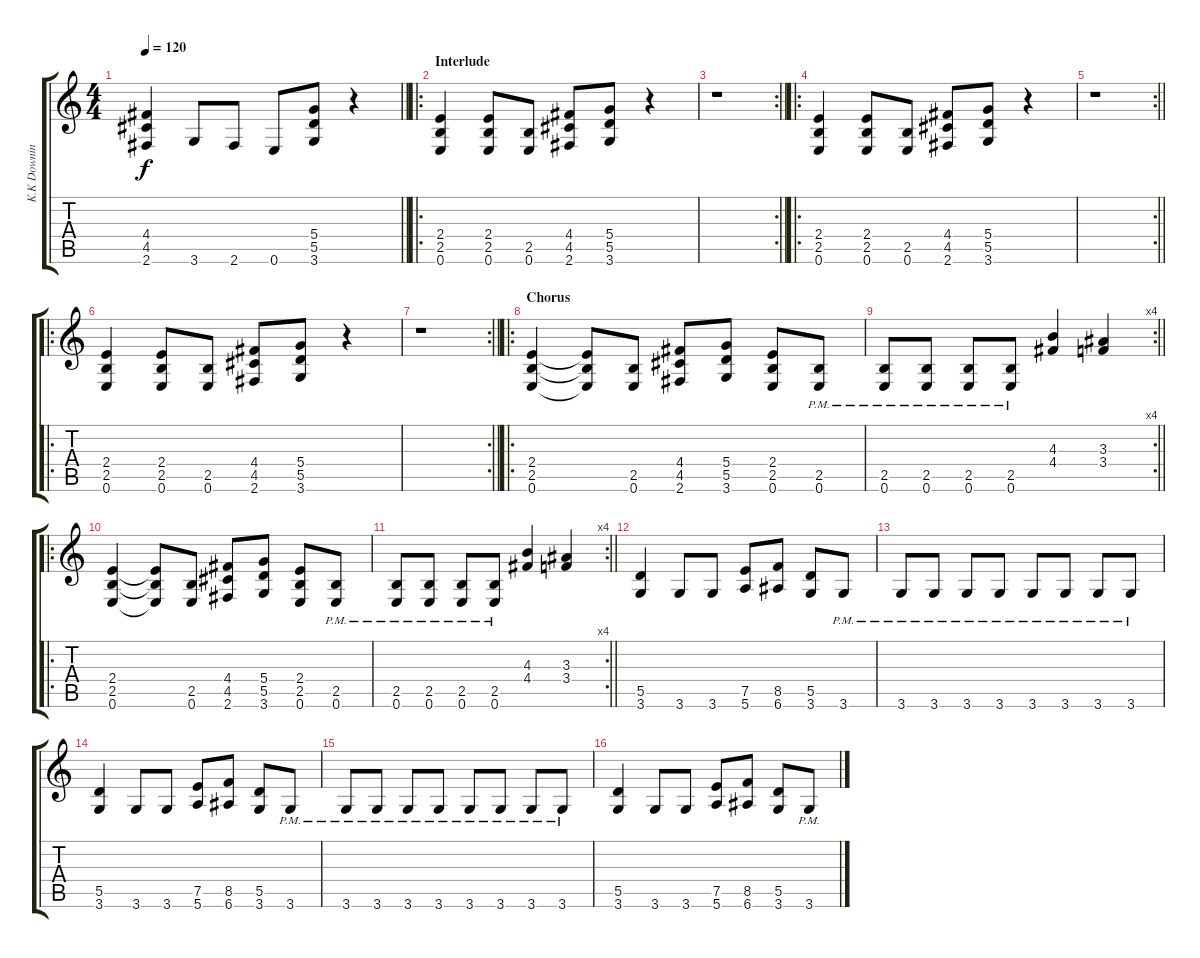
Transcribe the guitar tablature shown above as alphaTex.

\track ("K.K Downing" "K.K Downin") {instrument distortionguitar}
\staff {score tabs}
\tuning (E4 B3 G3 D3 A2 E2) {hide}
\ts (4 4)
\tempo 120
\clef g2
\barLineRight lightlight
\ks c
(4.4 4.5 2.6).4{dy f instrument distortionguitar} 3.6.8 2.6.8 0.6.8 (5.4 5.5 3.6).8 r.4 |
\ro
\section ("" "Interlude")
(2.4 2.5 0.6).4 (2.4 2.5 0.6).8 (2.5 0.6).8 (4.4 4.5 2.6).8 (5.4 5.5 3.6).8 r.4 |
\rc 2
\barLineRight lightlight
r.1 |
\ro
(2.4 2.5 0.6).4 (2.4 2.5 0.6).8 (2.5 0.6).8 (4.4 4.5 2.6).8 (5.4 5.5 3.6).8 r.4 |
\rc 2
\barLineRight lightlight
r.1 |
\ro
(2.4 2.5 0.6).4 (2.4 2.5 0.6).8 (2.5 0.6).8 (4.4 4.5 2.6).8 (5.4 5.5 3.6).8 r.4 |
\rc 2
\barLineRight lightlight
r.1 |
\ro
\section ("" "Chorus")
(2.4 2.5 0.6).4 (2.4{t} 2.5{t} 0.6{t}).8 (2.5 0.6).8 (4.4 4.5 2.6).8 (5.4 5.5 3.6).8 (2.4 2.5 0.6).8 (2.5{pm} 0.6{pm}).8 |
\rc 4
\barLineRight lightlight
(2.5{pm} 0.6{pm}).8 (2.5{pm} 0.6{pm}).8 (2.5{pm} 0.6{pm}).8 (2.5{pm} 0.6{pm}).8 (4.3 4.4).4 (3.3 3.4).4 |
\ro
(2.4 2.5 0.6).4 (2.4{t} 2.5{t} 0.6{t}).8 (2.5 0.6).8 (4.4 4.5 2.6).8 (5.4 5.5 3.6).8 (2.4 2.5 0.6).8 (2.5{pm} 0.6{pm}).8 |
\rc 4
\barLineRight lightlight
(2.5{pm} 0.6{pm}).8 (2.5{pm} 0.6{pm}).8 (2.5{pm} 0.6{pm}).8 (2.5{pm} 0.6{pm}).8 (4.3 4.4).4 (3.3 3.4).4 |
(5.5 3.6).4 3.6.8 3.6.8 (7.5 5.6).8 (8.5 6.6).8 (5.5 3.6).8 3.6{pm}.8 |
3.6{pm}.8 3.6{pm}.8 3.6{pm}.8 3.6{pm}.8 3.6{pm}.8 3.6{pm}.8 3.6{pm}.8 3.6{pm}.8 |
(5.5 3.6).4 3.6.8 3.6.8 (7.5 5.6).8 (8.5 6.6).8 (5.5 3.6).8 3.6{pm}.8 |
3.6{pm}.8 3.6{pm}.8 3.6{pm}.8 3.6{pm}.8 3.6{pm}.8 3.6{pm}.8 3.6{pm}.8 3.6{pm}.8 |
(5.5 3.6).4 3.6.8 3.6.8 (7.5 5.6).8 (8.5 6.6).8 (5.5 3.6).8 3.6{pm}.8
